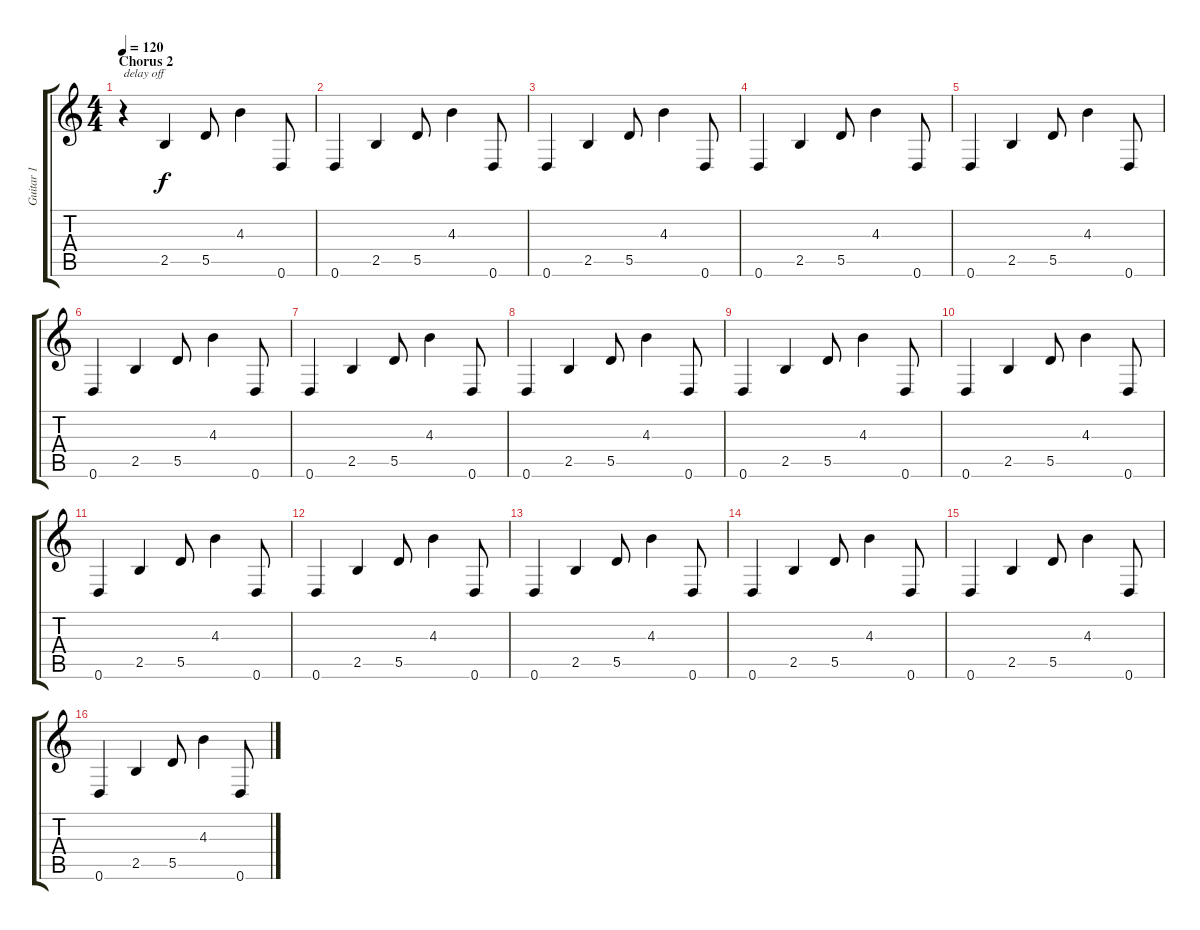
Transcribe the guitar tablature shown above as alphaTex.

\track ("Guitar 1" "Guitar 1") {instrument electricguitarclean}
\staff {score tabs}
\tuning (E4 B3 G3 D3 A2 D2) {hide}
\ts (4 4)
\section ("" "Chorus 2")
\tempo 120
\clef g2
\ks c
r.4{txt "delay off" dy f instrument electricguitarclean} 2.5.4 5.5.8 4.3.4 0.6.8 |
0.6.4{instrument electricguitarclean} 2.5.4 5.5.8 4.3.4 0.6.8 |
0.6.4{instrument electricguitarclean} 2.5.4 5.5.8 4.3.4 0.6.8 |
0.6.4{instrument electricguitarclean} 2.5.4 5.5.8 4.3.4 0.6.8 |
0.6.4{instrument electricguitarclean} 2.5.4 5.5.8 4.3.4 0.6.8 |
0.6.4{instrument electricguitarclean} 2.5.4 5.5.8 4.3.4 0.6.8 |
0.6.4{instrument electricguitarclean} 2.5.4 5.5.8 4.3.4 0.6.8 |
0.6.4{instrument electricguitarclean} 2.5.4 5.5.8 4.3.4 0.6.8 |
0.6.4{instrument electricguitarclean} 2.5.4 5.5.8 4.3.4 0.6.8 |
0.6.4{instrument electricguitarclean} 2.5.4 5.5.8 4.3.4 0.6.8 |
0.6.4{instrument electricguitarclean} 2.5.4 5.5.8 4.3.4 0.6.8 |
0.6.4{instrument electricguitarclean} 2.5.4 5.5.8 4.3.4 0.6.8 |
0.6.4{instrument electricguitarclean} 2.5.4 5.5.8 4.3.4 0.6.8 |
0.6.4{instrument electricguitarclean} 2.5.4 5.5.8 4.3.4 0.6.8 |
0.6.4{instrument electricguitarclean} 2.5.4 5.5.8 4.3.4 0.6.8 |
0.6.4{instrument electricguitarclean} 2.5.4 5.5.8 4.3.4 0.6.8
